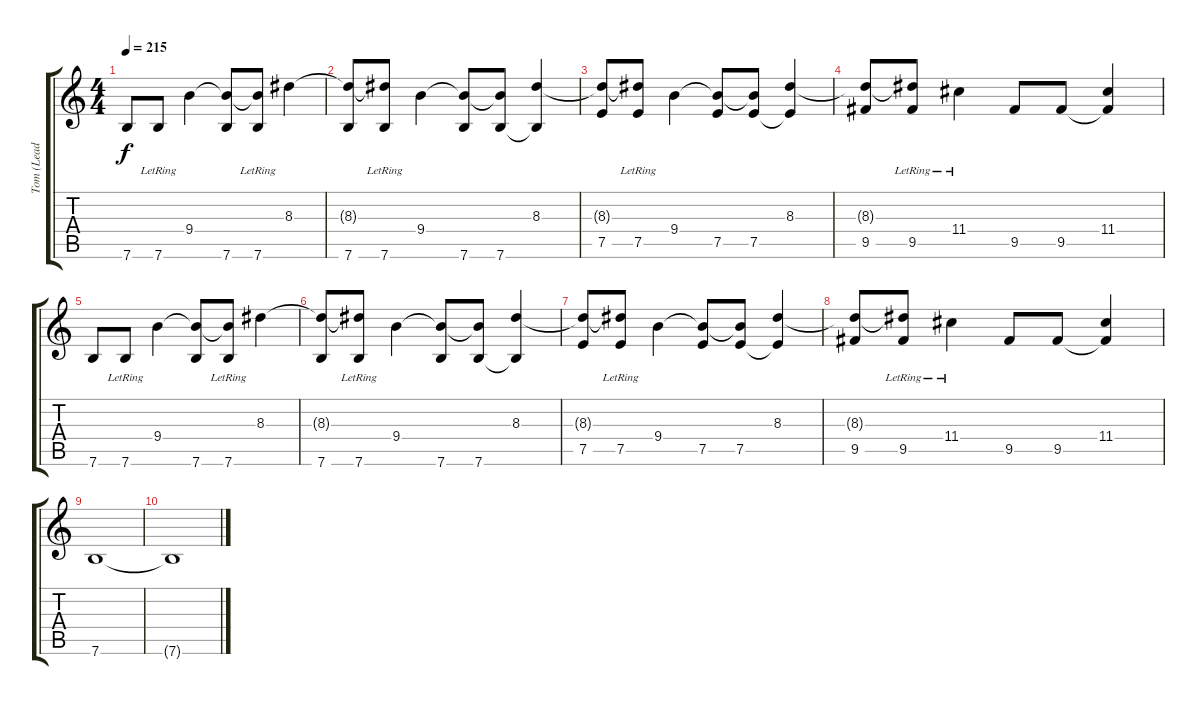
\track ("Tom (Lead Guitar)" "Tom (Lead ") {instrument distortionguitar}
\staff {score tabs}
\tuning (E4 B3 G3 D3 A2 E2) {hide}
\ts (4 4)
\tempo 215
\clef g2
\ks c
7.6.8{dy f} 7.6{lr}.8 9.4.4 (9.4{t} 7.6).8 (9.4{t} 7.6{lr}).8 8.3.4 |
(8.3{t} 7.6).8 (8.3{t} 7.6{lr}).8 9.4.4 (9.4{t} 7.6).8 (9.4{t} 7.6).8 (8.3 7.6{t}).4 |
(8.3{t} 7.5).8 (8.3{t} 7.5{lr}).8 9.4.4 (9.4{t} 7.5).8 (9.4{t} 7.5).8 (8.3 7.5{t}).4 |
(8.3{t} 9.5).8 (8.3{t} 9.5{lr}).8 11.4{lr}.4 9.5.8 9.5.8 (11.4 9.5{t}).4 |
7.6.8 7.6{lr}.8 9.4.4 (9.4{t} 7.6).8 (9.4{t} 7.6{lr}).8 8.3.4 |
(8.3{t} 7.6).8 (8.3{t} 7.6{lr}).8 9.4.4 (9.4{t} 7.6).8 (9.4{t} 7.6).8 (8.3 7.6{t}).4 |
(8.3{t} 7.5).8 (8.3{t} 7.5{lr}).8 9.4.4 (9.4{t} 7.5).8 (9.4{t} 7.5).8 (8.3 7.5{t}).4 |
(8.3{t} 9.5).8 (8.3{t} 9.5{lr}).8 11.4{lr}.4 9.5.8 9.5.8 (11.4 9.5{t}).4 |
7.6.1{volume 0} |
7.6{t}.1
